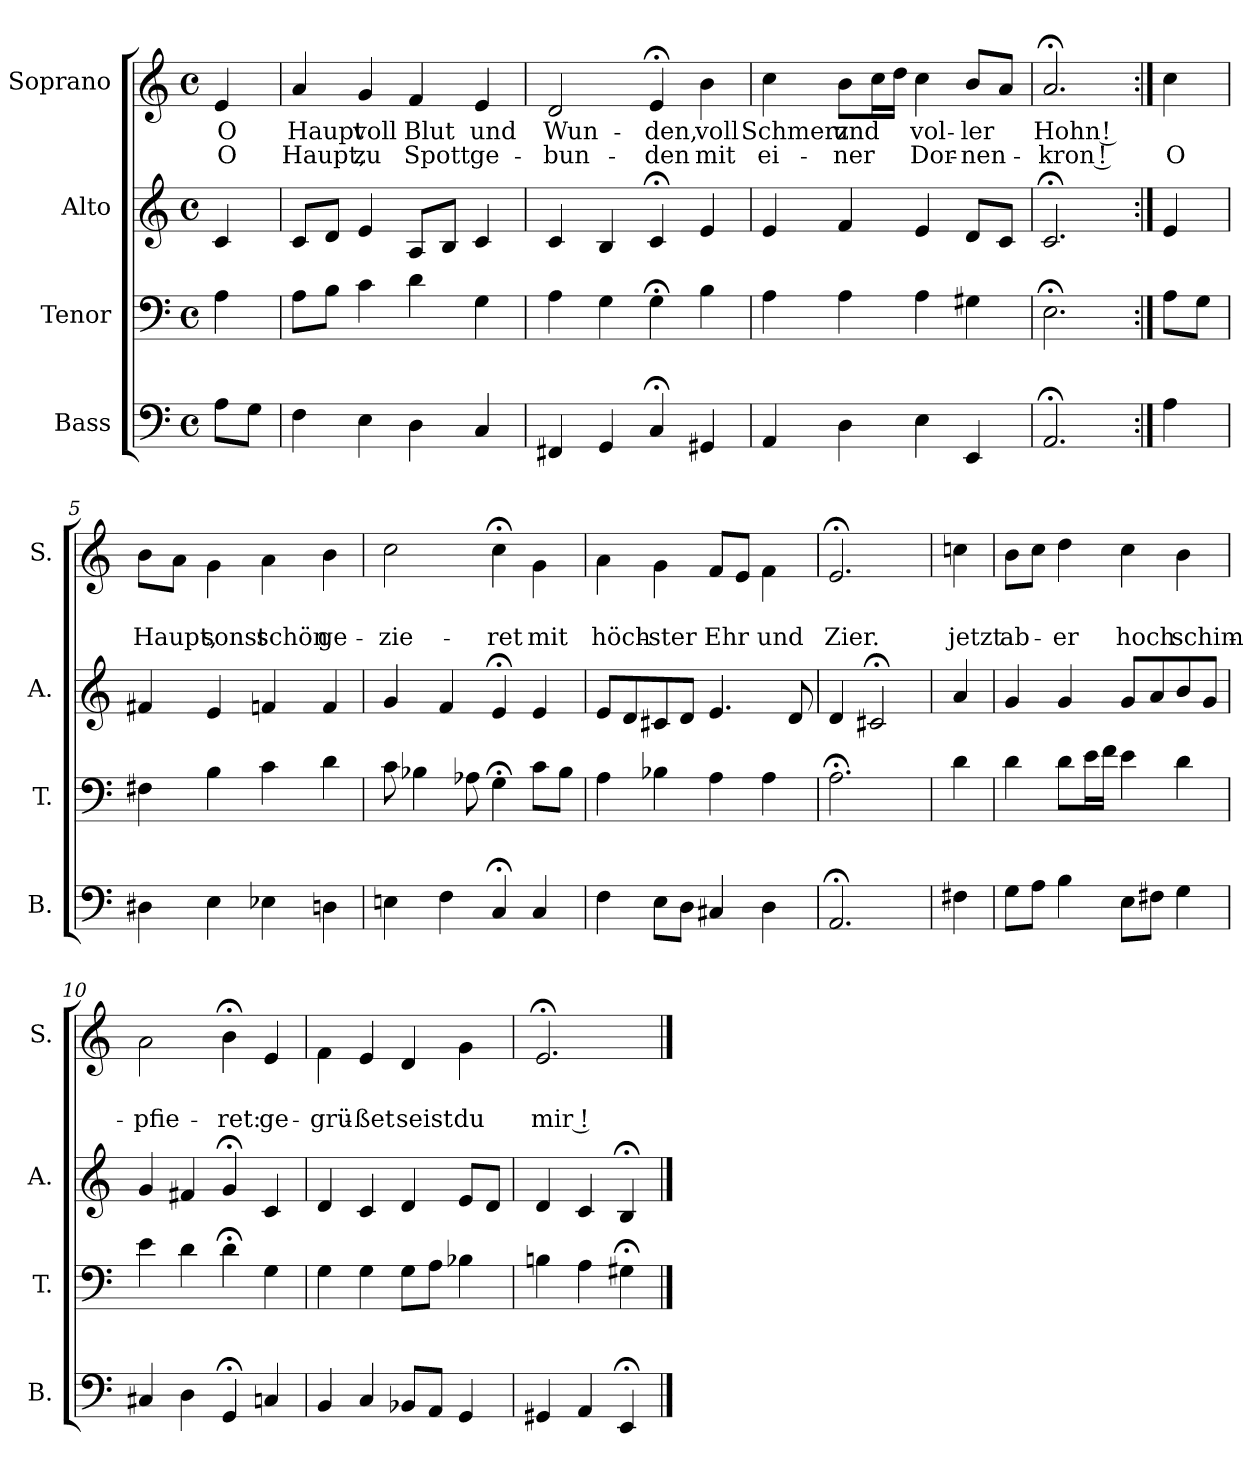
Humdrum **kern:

**kern	**kern	**kern	**kern	**text	**text
*part4	*part3	*part2	*part1	*part1	*part1
*staff4	*staff3	*staff2	*staff1	*staff1	*staff1
*I"Bass	*I"Tenor	*I"Alto	*I"Soprano	*	*
*I'B.	*I'T.	*I'A.	*I'S.	*	*
*clefF4	*clefF4	*clefG2	*clefG2	*	*
*k[]	*k[]	*k[]	*k[]	*	*
*a:	*a:	*a:	*a:	*	*
*M4/4	*M4/4	*M4/4	*M4/4	*	*
*met(c)	*met(c)	*met(c)	*met(c)	*	*
=	=	=	=	=	=
8A\L	4A\	4c/	4e/	O	O
8G\J	.	.	.	.	.
=1	=1	=1	=1	=1	=1
4F\	8A\L	8c/L	4a/	Haupt	Haupt,
.	8B\J	8d/J	.	.	.
4E\	4c\	4e/	4g/	voll	zu
4D\	4d\	8A/L	4f/	Blut	Spott
.	.	8B/J	.	.	.
4C/	4G\	4c/	4e/	und	ge-
=2	=2	=2	=2	=2	=2
4FF#X/	4A\	4c/	2d/	Wun-	-bun-
4GG/	4G\	4B/	.	.	.
4C;</	4G;<\	4c;</	4e;</	-den,	-den
4GG#X/	4B\	4e/	4b\	voll	mit
=3	=3	=3	=3	=3	=3
4AA/	4A\	4e/	4cc\	Schmerz	ei-
4D\	4A\	4f/	8b\L	und	-ner
.	.	.	16cc\L	.	.
.	.	.	16dd\JJ	.	.
4E\	4A\	4e/	4cc\	vol-	Dor-
4EE/	4G#X\	8d/L	8b/L	-ler	-nen-
.	.	8c/J	8a/J	.	.
=4	=4	=4	=4	=4	=4
2.AA;</	2.E;<\	2.c;</	2.a;</	Hohn !	-kron !
!!LO:LB:g=z
=4a:|!	=4a:|!	=4a:|!	=4a:|!	=4a:|!	=4a:|!
4A\	8A\L	4e/	4cc\	.	O
.	8G\J	.	.	.	.
=5	=5	=5	=5	=5	=5
4D#X\	4F#X\	4f#X/	8b\L	.	Haupt,
.	.	.	8a\J	.	.
4E\	4B\	4e/	4g\	.	sonst
4E-X\	4c\	4fn/	4a\	.	schön
4Dn\	4d\	4f/	4b\	.	ge-
=6	=6	=6	=6	=6	=6
4En\	8c\	4g/	2cc\	.	-zie-
.	4B-X\	.	.	.	.
4F\	.	4f/	.	.	.
.	8A-X\	.	.	.	.
4C;</	4G;<\	4e;</	4cc;<\	.	-ret
4C/	8c\L	4e/	4g\	.	mit
.	8B-\J	.	.	.	.
=7	=7	=7	=7	=7	=7
4F\	4A\	8e/L	4a\	.	höch-
.	.	8d/	.	.	.
8E\L	4B-X\	8c#X/	4g\	.	-ster
8D\J	.	8d/J	.	.	.
4C#X/	4A\	4.e/	8f/L	.	Ehr
.	.	.	8e/J	.	.
4D\	4A\	.	4f\	.	und
.	.	8d/	.	.	.
=8	=8	=8	=8	=8	=8
2.AA;</	2.A;<\	4d/	2.e;</	.	Zier.
.	.	2c#X;</	.	.	.
!!LO:PB:g=z
=8a	=8a	=8a	=8a	=8a	=8a
4F#X\	4d\	4a/	4ccn\	.	jetzt
=9	=9	=9	=9	=9	=9
8G\L	4d\	4g/	8b\L	.	ab-
8A\J	.	.	8cc\J	.	.
4B\	8d\L	4g/	4dd\	.	-er
.	16e\L	.	.	.	.
.	16f\JJ	.	.	.	.
8E\L	4e\	8g/L	4cc\	.	hoch
8F#X\J	.	8a/	.	.	.
4G\	4d\	8b/	4b\	.	schim-
.	.	8g/J	.	.	.
=10	=10	=10	=10	=10	=10
4C#X/	4e\	4g/	2a\	.	-pfie-
4D\	4d\	4f#X/	.	.	.
4GG;</	4d;<\	4g;</	4b;<\	.	-ret:
4Cn/	4G\	4c/	4e/	.	ge-
=11	=11	=11	=11	=11	=11
4BB/	4G\	4d/	4f\	.	-grü-
4C/	4G\	4c/	4e/	.	-ßet
8BB-X/L	8G\L	4d/	4d/	.	seist
8AA/J	8A\J	.	.	.	.
4GG/	4B-X\	8e/L	4g\	.	du
.	.	8d/J	.	.	.
=12	=12	=12	=12	=12	=12
4GG#X/	4Bn\	4d/	2.e;</	.	mir !
4AA/	4A\	4c/	.	.	.
4EE;</	4G#X;<\	4B;</	.	.	.
==	==	==	==	==	==
*-	*-	*-	*-	*-	*-
